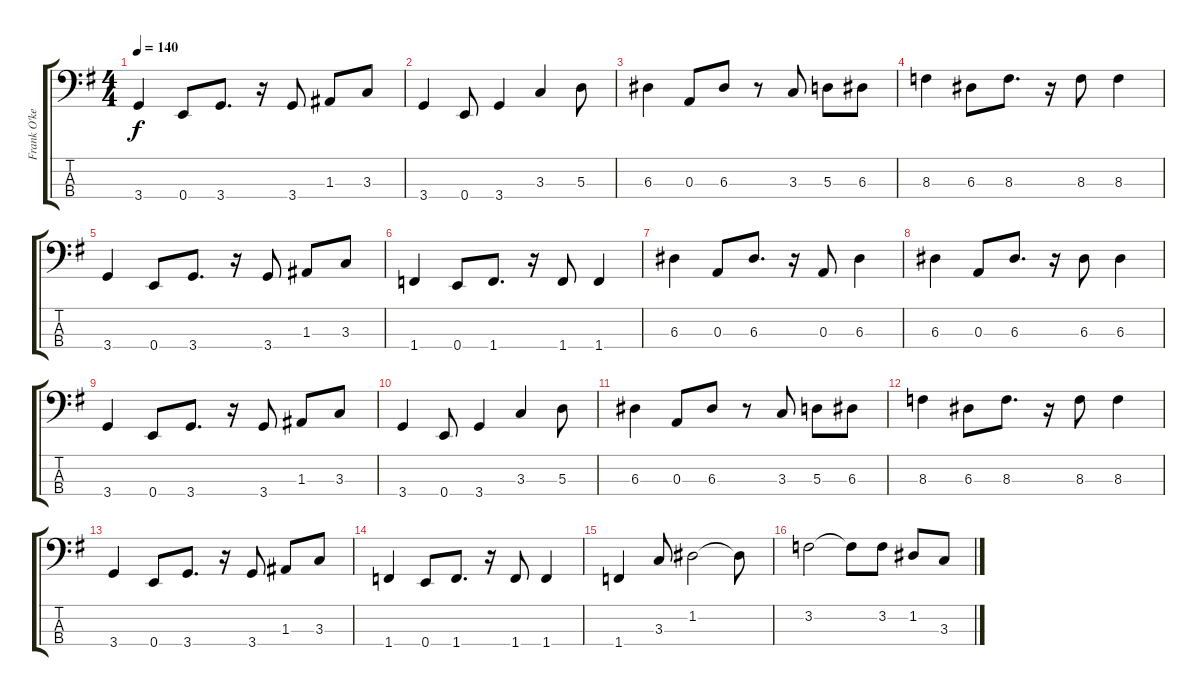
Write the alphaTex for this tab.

\track ("Frank O'keefe Bass" "Frank O'ke") {instrument electricbassfinger}
\staff {score tabs}
\tuning (G2 D2 A1 E1) {hide}
\ts (4 4)
\tempo 140
\clef f4
\ks g
3.4.4{dy f} 0.4.8 3.4.8{d} r.16 3.4.8 1.3.8 3.3.8 |
3.4.4 0.4.8 3.4.4 3.3.4 5.3.8 |
6.3.4 0.3.8 6.3.8 r.8 3.3.8 5.3.8 6.3.8 |
8.3.4 6.3.8 8.3.8{d} r.16 8.3.8 8.3.4 |
3.4.4 0.4.8 3.4.8{d} r.16 3.4.8 1.3.8 3.3.8 |
1.4.4 0.4.8 1.4.8{d} r.16 1.4.8 1.4.4 |
6.3.4 0.3.8 6.3.8{d} r.16 0.3.8 6.3.4 |
6.3.4 0.3.8 6.3.8{d} r.16 6.3.8 6.3.4 |
3.4.4 0.4.8 3.4.8{d} r.16 3.4.8 1.3.8 3.3.8 |
3.4.4 0.4.8 3.4.4 3.3.4 5.3.8 |
6.3.4 0.3.8 6.3.8 r.8 3.3.8 5.3.8 6.3.8 |
8.3.4 6.3.8 8.3.8{d} r.16 8.3.8 8.3.4 |
3.4.4 0.4.8 3.4.8{d} r.16 3.4.8 1.3.8 3.3.8 |
1.4.4 0.4.8 1.4.8{d} r.16 1.4.8 1.4.4 |
1.4.4 3.3.8 1.2.2 1.2{t}.8 |
3.2.2 3.2{t}.8 3.2.8 1.2.8 3.3.8
